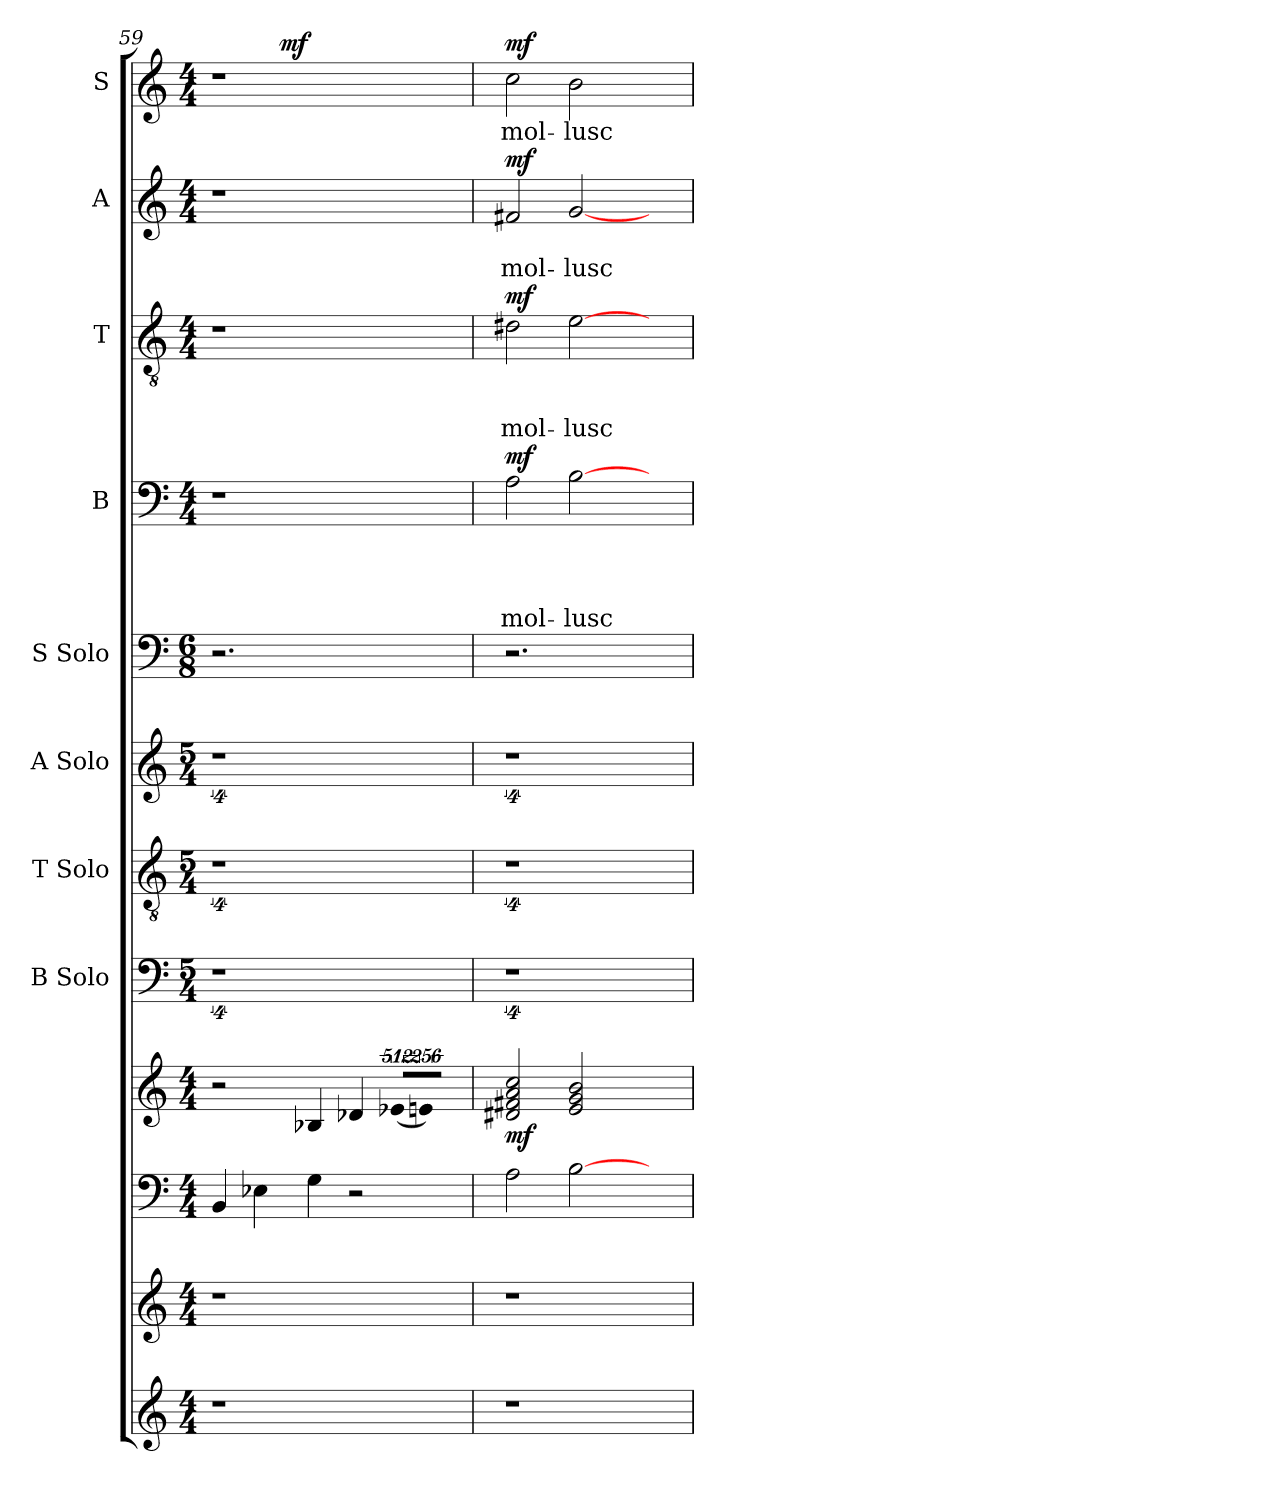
**kern	**kern	**kern	**kern	**dynam	**kern	**kern	**kern	**kern	**kern	**text	**text	**text	**text	**dynam	**kern	**text	**text	**text	**dynam	**kern	**text	**text	**dynam	**kern	**text	**dynam
*part12	*part11	*part10	*part9	*part9	*part8	*part7	*part6	*part5	*part4	*part4	*part4	*part4	*part4	*part4	*part3	*part3	*part3	*part3	*part3	*part2	*part2	*part2	*part2	*part1	*part1	*part1
*staff12	*staff11	*staff10	*staff9	*staff9	*staff8	*staff7	*staff6	*staff5	*staff4	*staff4	*staff4	*staff4	*staff4	*staff4	*staff3	*staff3	*staff3	*staff3	*staff3	*staff2	*staff2	*staff2	*staff2	*staff1	*staff1	*staff1
*	*	*	*	*	*I"B Solo	*I"T Solo	*I"A Solo	*I"S Solo	*I"B	*	*	*	*	*	*I"T	*	*	*	*	*I"A	*	*	*	*I"S	*	*
*clefG2	*clefG2	*clefF4	*clefG2	*	*clefF4	*clefGv2	*clefG2	*clefF4	*clefF4	*	*	*	*	*	*clefGv2	*	*	*	*	*clefG2	*	*	*	*clefG2	*	*
*k[]	*k[]	*k[]	*k[]	*	*k[]	*k[]	*k[]	*k[]	*k[]	*	*	*	*	*	*k[]	*	*	*	*	*k[]	*	*	*	*k[]	*	*
*C:	*C:	*C:	*C:	*	*C:	*C:	*C:	*C:	*C:	*	*	*	*	*	*C:	*	*	*	*	*C:	*	*	*	*C:	*	*
*M4/4	*M4/4	*M4/4	*M4/4	*	*M5/4	*M5/4	*M5/4	*M6/8	*M4/4	*	*	*	*	*	*M4/4	*	*	*	*	*M4/4	*	*	*	*M4/4	*	*
=59	=59	=59	=59	=59	=59	=59	=59	=59	=59	=59	=59	=59	=59	=59	=59	=59	=59	=59	=59	=59	=59	=59	=59	=59	=59	=59
!	!	!	!	!	!	!	!	!	!LO:N:vis=1	!	!	!	!	!	!LO:N:vis=1	!	!	!	!	!LO:N:vis=1	!	!	!	!LO:N:vis=1	!	!
*	*	*	*	*	*	*	*	*	*	*	*	*	*	*	*	*	*	*	*	*	*	*	*	*^	*	*
1r	1r	4BB/	2r	.	4%5r	4%5r	4%5r	2.r	1r	.	.	.	.	.	1r	.	.	.	.	1r	.	.	.	1r	4.ryy	.	.
.	.	4E-X>\	.	.	.	.	.	.	.	.	.	.	.	.	.	.	.	.	.	.	.	.	.	.	.	.	.
!	!	!	!	!	!	!	!	!	!	!	!	!	!	!	!	!	!	!	!	!	!	!	!	!	!	!	!LO:DY:a
.	.	.	.	.	.	.	.	.	.	.	.	.	.	.	.	.	.	.	.	.	.	.	.	.	2..ryy	.	mf
.	.	4G\	4B-X/	.	.	.	.	.	.	.	.	.	.	.	.	.	.	.	.	.	.	.	.	.	.	.	.
.	.	2r	4d-X/	.	.	.	.	2ryy	.	.	.	.	.	.	.	.	.	.	.	.	.	.	.	.	.	.	.
!	!	!	!LO:N:vis=8	!	!	!	!	!	!	!	!	!	!	!	!	!	!	!	!	!	!	!	!	!	!	!	!
4ryy	4ryy	.	(<4096%341e-X/L	.	.	.	.	.	4ryy	.	.	.	.	.	4ryy	.	.	.	.	4ryy	.	.	.	4ryy	.	.	.
!	!	!	!LO:N:vis=8	!	!	!	!	!	!	!	!	!	!	!	!	!	!	!	!	!	!	!	!	!	!	!	!
.	.	.	2048%171en/J)	.	.	.	.	.	.	.	.	.	.	.	.	.	.	.	.	.	.	.	.	.	.	.	.
.	.	.	4096%341ryy	.	.	.	.	.	.	.	.	.	.	.	.	.	.	.	.	.	.	.	.	.	.	.	.
=60	=60	=60	=60	=60	=60	=60	=60	=60	=60	=60	=60	=60	=60	=60	=60	=60	=60	=60	=60	=60	=60	=60	=60	=60	=60	=60	=60
!	!	!	!	!LO:DY:b	!	!	!	!	!	!	!	!	!LO:LY:b	!LO:DY:a	!	!	!	!LO:LY:b	!LO:DY:a	!	!	!LO:LY:b	!LO:DY:a	!	!	!LO:LY:b	!LO:DY:a
*	*	*	*	*	*	*	*	*	*	*	*	*	*	*	*	*	*	*	*	*	*	*	*	*v	*v	*	*
1r	1r	2A\	2d#X/ 2f#X/ 2a/ 2cc/	mf	4%5r	4%5r	4%5r	2.r	2A\	.	.	.	mol-	mf	2d#X\	.	.	mol-	mf	2f#X/	.	mol-	mf	2cc\	mol-	mf
!	!	!	!	!	!	!	!	!	!	!	!	!	!LO:LY:b	!	!	!	!	!LO:LY:b	!	!	!	!LO:LY:b	!	!	!LO:LY:b	!
.	.	[>2B\	2e/ 2g/ 2b/	.	.	.	.	.	[>2B\	.	.	.	-lusc	.	[>2e\	.	.	-lusc	.	[<2g/	.	-lusc	.	2b\	-lusc	.
.	.	.	.	.	.	.	.	2ryy	.	.	.	.	.	.	.	.	.	.	.	.	.	.	.	.	.	.
4ryy	4ryy	4ryy	4ryy	.	.	.	.	.	4ryy	.	.	.	.	.	4ryy	.	.	.	.	4ryy	.	.	.	4ryy	.	.
=	=	=	=	=	=	=	=	=	=	=	=	=	=	=	=	=	=	=	=	=	=	=	=	=	=	=
*-	*-	*-	*-	*-	*-	*-	*-	*-	*-	*-	*-	*-	*-	*-	*-	*-	*-	*-	*-	*-	*-	*-	*-	*-	*-	*-
